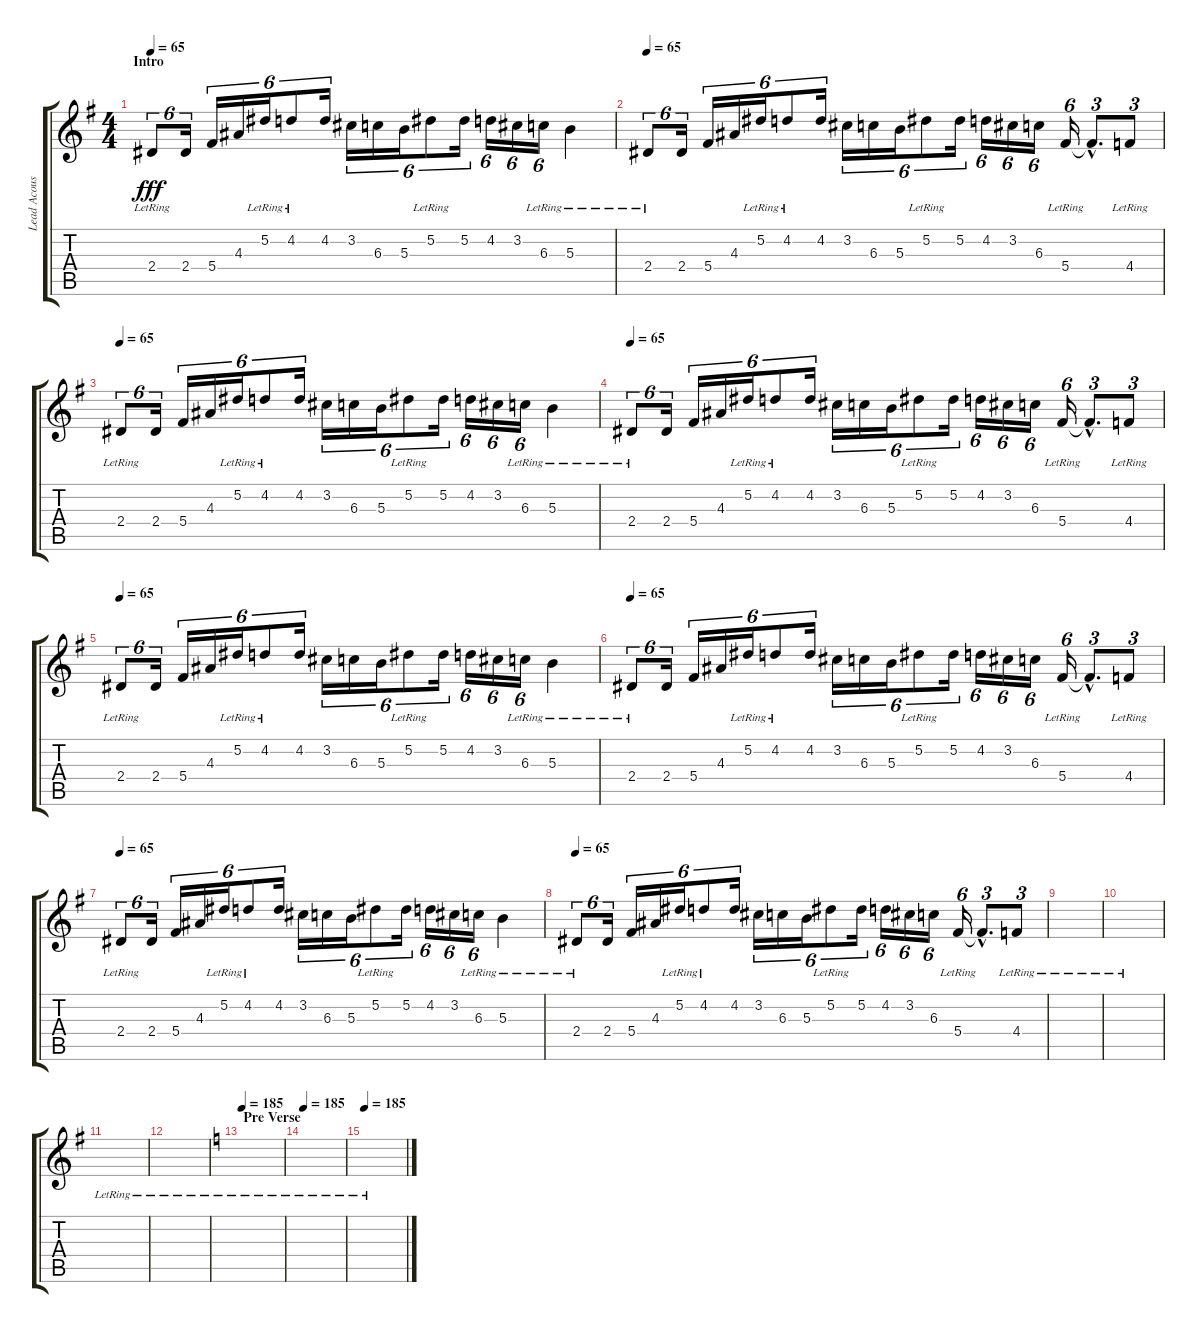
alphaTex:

\track ("Lead Acoustic" "Lead Acous") {instrument acousticguitarsteel}
\staff {score tabs}
\tuning (Eb4 Bb3 Gb3 Db3 Ab2 Eb2) {hide}
\ts (4 4)
\section ("" "Intro")
\tempo 65
\clef g2
\ks g
2.4{lr}.8{tu (6 4) dy fff balance 16 instrument acousticguitarsteel} 2.4.16{tu (6 4)} 5.4.16{tu (6 4)} 4.3.16{tu (6 4)} 5.2{lr}.16{tu (6 4)} 4.2{lr}.8{tu (6 4)} 4.2.16{tu (6 4)} 3.2.16{tu (6 4)} 6.3.16{tu (6 4)} 5.3.16{tu (6 4)} 5.2{lr}.8{tu (6 4)} 5.2.16{tu (6 4)} 4.2.16{tu (6 4)} 3.2.16{tu (6 4)} 6.3{lr}.16{tu (6 4)} 5.3{lr}.4 |
\tempo 65
2.4{lr}.8{tu (6 4)} 2.4.16{tu (6 4)} 5.4.16{tu (6 4)} 4.3.16{tu (6 4)} 5.2{lr}.16{tu (6 4)} 4.2{lr}.8{tu (6 4)} 4.2.16{tu (6 4)} 3.2.16{tu (6 4)} 6.3.16{tu (6 4)} 5.3.16{tu (6 4)} 5.2{lr}.8{tu (6 4)} 5.2.16{tu (6 4)} 4.2.16{tu (6 4)} 3.2.16{tu (6 4)} 6.3.16{tu (6 4)} 5.4{lr}.16{tu (6 4)} 5.4{hac t}.8{d tu (3 2)} 4.4{lr}.8{tu (3 2)} |
\tempo 65
2.4{lr}.8{tu (6 4)} 2.4.16{tu (6 4)} 5.4.16{tu (6 4)} 4.3.16{tu (6 4)} 5.2{lr}.16{tu (6 4)} 4.2{lr}.8{tu (6 4)} 4.2.16{tu (6 4)} 3.2.16{tu (6 4)} 6.3.16{tu (6 4)} 5.3.16{tu (6 4)} 5.2{lr}.8{tu (6 4)} 5.2.16{tu (6 4)} 4.2.16{tu (6 4)} 3.2.16{tu (6 4)} 6.3{lr}.16{tu (6 4)} 5.3{lr}.4 |
\tempo 65
2.4{lr}.8{tu (6 4)} 2.4.16{tu (6 4)} 5.4.16{tu (6 4)} 4.3.16{tu (6 4)} 5.2{lr}.16{tu (6 4)} 4.2{lr}.8{tu (6 4)} 4.2.16{tu (6 4)} 3.2.16{tu (6 4)} 6.3.16{tu (6 4)} 5.3.16{tu (6 4)} 5.2{lr}.8{tu (6 4)} 5.2.16{tu (6 4)} 4.2.16{tu (6 4)} 3.2.16{tu (6 4)} 6.3.16{tu (6 4)} 5.4{lr}.16{tu (6 4)} 5.4{hac t}.8{d tu (3 2)} 4.4{lr}.8{tu (3 2)} |
\tempo 65
2.4{lr}.8{tu (6 4)} 2.4.16{tu (6 4)} 5.4.16{tu (6 4)} 4.3.16{tu (6 4)} 5.2{lr}.16{tu (6 4)} 4.2{lr}.8{tu (6 4)} 4.2.16{tu (6 4)} 3.2.16{tu (6 4)} 6.3.16{tu (6 4)} 5.3.16{tu (6 4)} 5.2{lr}.8{tu (6 4)} 5.2.16{tu (6 4)} 4.2.16{tu (6 4)} 3.2.16{tu (6 4)} 6.3{lr}.16{tu (6 4)} 5.3{lr}.4 |
\tempo 65
2.4{lr}.8{tu (6 4)} 2.4.16{tu (6 4)} 5.4.16{tu (6 4)} 4.3.16{tu (6 4)} 5.2{lr}.16{tu (6 4)} 4.2{lr}.8{tu (6 4)} 4.2.16{tu (6 4)} 3.2.16{tu (6 4)} 6.3.16{tu (6 4)} 5.3.16{tu (6 4)} 5.2{lr}.8{tu (6 4)} 5.2.16{tu (6 4)} 4.2.16{tu (6 4)} 3.2.16{tu (6 4)} 6.3.16{tu (6 4)} 5.4{lr}.16{tu (6 4)} 5.4{hac t}.8{d tu (3 2)} 4.4{lr}.8{tu (3 2)} |
\tempo 65
2.4{lr}.8{tu (6 4)} 2.4.16{tu (6 4)} 5.4.16{tu (6 4)} 4.3.16{tu (6 4)} 5.2{lr}.16{tu (6 4)} 4.2{lr}.8{tu (6 4)} 4.2.16{tu (6 4)} 3.2.16{tu (6 4)} 6.3.16{tu (6 4)} 5.3.16{tu (6 4)} 5.2{lr}.8{tu (6 4)} 5.2.16{tu (6 4)} 4.2.16{tu (6 4)} 3.2.16{tu (6 4)} 6.3{lr}.16{tu (6 4)} 5.3{lr}.4 |
\tempo 65
2.4{lr}.8{tu (6 4)} 2.4.16{tu (6 4)} 5.4.16{tu (6 4)} 4.3.16{tu (6 4)} 5.2{lr}.16{tu (6 4)} 4.2{lr}.8{tu (6 4)} 4.2.16{tu (6 4)} 3.2.16{tu (6 4)} 6.3.16{tu (6 4)} 5.3.16{tu (6 4)} 5.2{lr}.8{tu (6 4)} 5.2.16{tu (6 4)} 4.2.16{tu (6 4)} 3.2.16{tu (6 4)} 6.3.16{tu (6 4)} 5.4{lr}.16{tu (6 4)} 5.4{hac t}.8{d tu (3 2)} 4.4{lr}.8{tu (3 2)} |
|
|
|
|
\section ("" "Pre Verse")
\tempo 185
\ks c
|
\tempo 185
|
\tempo 185
